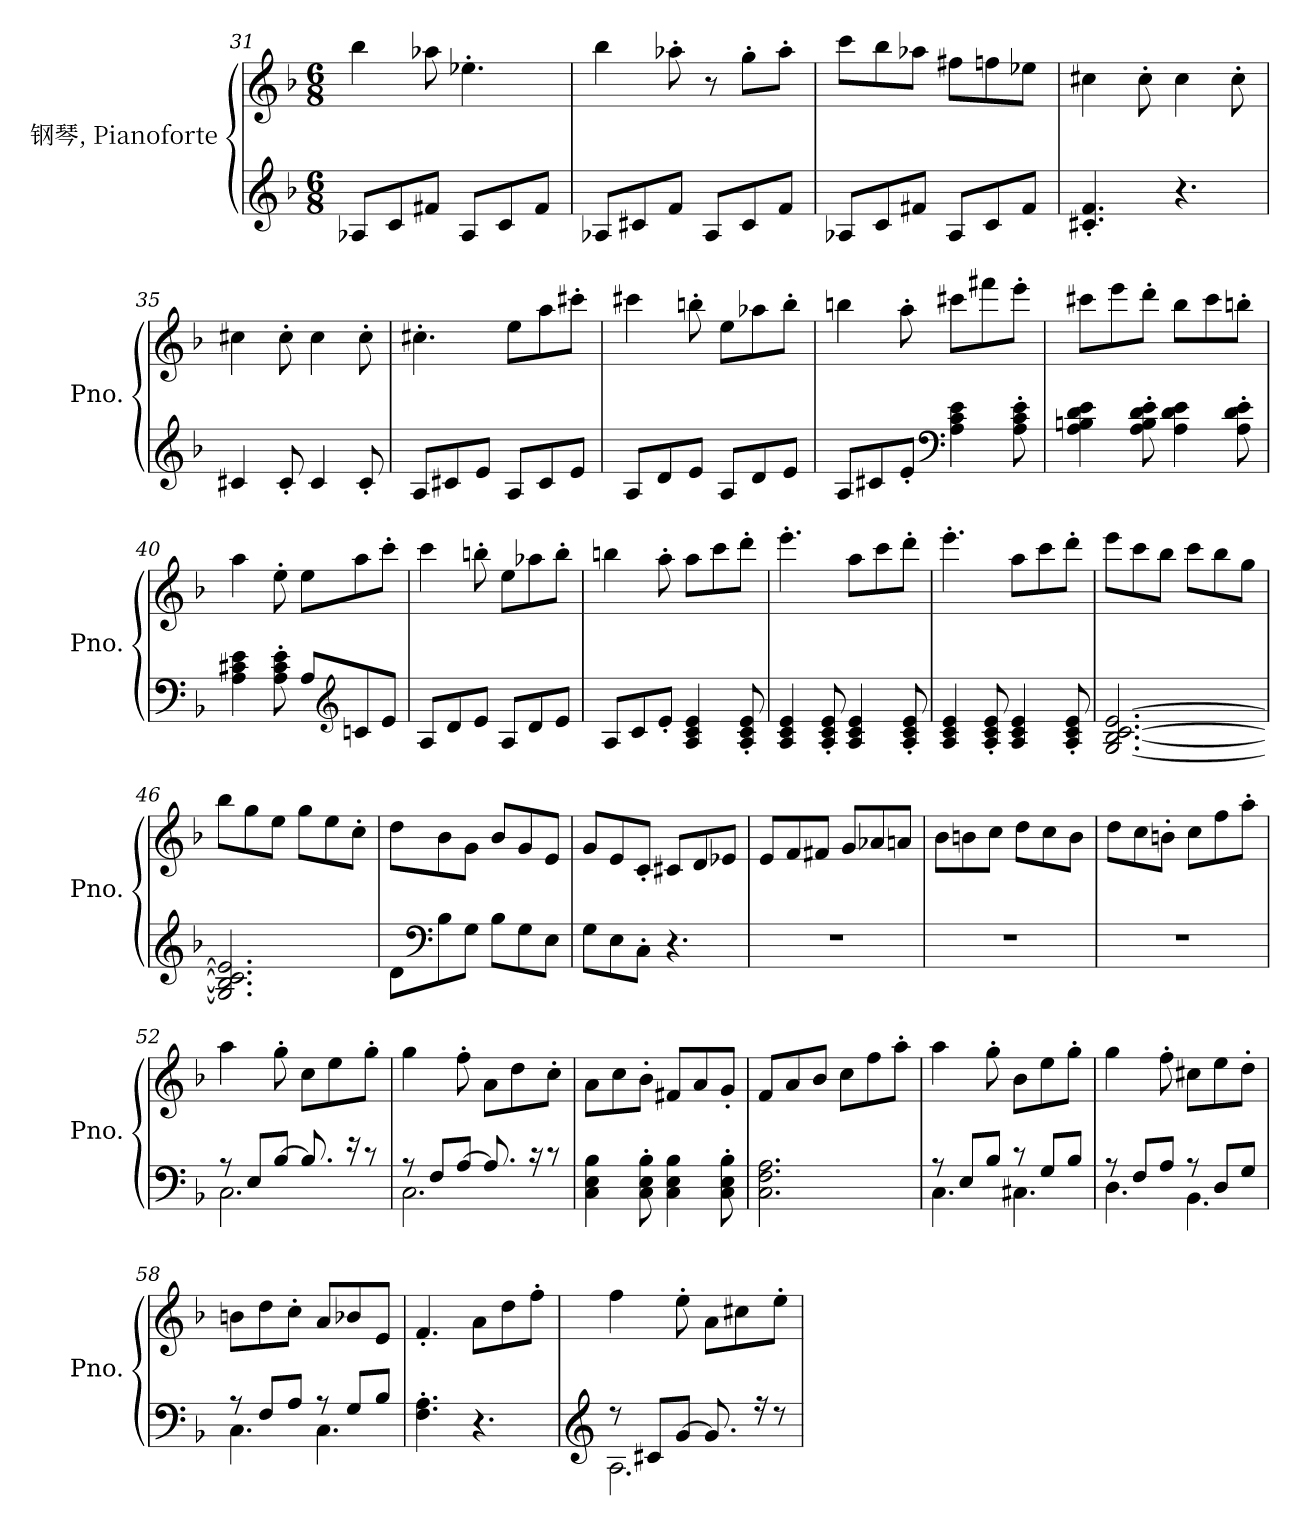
**kern	**kern
*part2	*part1
*staff2	*staff1
*I"钢琴, Pianoforte	*I"钢琴, Pianoforte
*I'Pno.	*I'Pno.
!!LO:PB:g=z
*clefG2	*clefG2
*k[b-]	*k[b-]
*M6/8	*M6/8
=31	=31
8A-X/L	4bb-\
8c/	.
8f#X/J	8aa-X\
8A-/L	4.ee-X'\
8c/	.
8f#/J	.
=32	=32
8A-X/L	4bb-\
8c#X/	.
8f/J	8aa-X'\
8A-/L	8r
8c#/	8gg'\L
8f/J	8aa-'\J
=33	=33
8A-X/L	8ccc\L
8c/	8bb-\
8f#X/J	8aa-X\J
8A-/L	8ff#X\L
8c/	8ffn\
8f#/J	8ee-X\J
=34	=34
4.c#X/' 4.f/'	4cc#X\
.	8cc#'\
4.r	4cc#\
.	8cc#'\
=35	=35
4c#X/	4cc#X\
8c#'/	8cc#'\
4c#/	4cc#\
8c#'/	8cc#'\
!!LO:LB:g=z
=36	=36
*	*MM109
8A/L	4.cc#X'\
8c#X/	.
8e/J	.
8A/L	8ee\L
8c#/	8aa\
8e/J	8ccc#X'\J
=37	=37
8A/L	4ccc#X\
8d/	.
8e/J	8bbn'\
8A/L	8ee\L
8d/	8aa-X\
8e/J	8bb'\J
=38	=38
8A/L	4bbn\
8c#X/	.
8e'/J	8aa'\
*clefF4	*
4A\ 4c#\ 4e\	8ccc#X\L
.	8fff#X\
8A\' 8c#\' 8e\'	8eee'\J
=39	=39
4A\ 4Bn\ 4d\ 4e\	8ccc#X\L
.	8eee\
8A\' 8B\' 8d\' 8e\'	8ddd'\J
4A\ 4d\ 4e\	8bb-\L
.	8ccc#\
8A\' 8d\' 8e\'	8bbn'\J
!!LO:LB:g=z
=40	=40
4A\ 4c#X\ 4e\	4aa\
8A\' 8c#\' 8e\'	8ee'\
8A/L	8ee\L
*clefG2	*
8cn/	8aa\
8e/J	8ccc'\J
=41	=41
8A/L	4ccc\
8d/	.
8e/J	8bbn'\
8A/L	8ee\L
8d/	8aa-X\
8e/J	8bb'\J
=42	=42
8A/L	4bbn\
8c/	.
8e'/J	8aa'\
4A/ 4c/ 4e/	8aa\L
.	8ccc\
8A/' 8c/' 8e/'	8ddd'\J
=43	=43
4A/ 4c/ 4e/	4.eee'\
8A/' 8c/' 8e/'	.
4A/ 4c/ 4e/	8aa\L
.	8ccc\
8A/' 8c/' 8e/'	8ddd'\J
!!LO:LB:g=z
=44	=44
4A/ 4c/ 4e/	4.eee'\
8A/' 8c/' 8e/'	.
4A/ 4c/ 4e/	8aa\L
.	8ccc\
8A/' 8c/' 8e/'	8ddd'\J
=45	=45
[2.G/ [2.B-/ [2.c/ [2.e/	8eee\L
.	8ccc\
.	8bb-\J
.	8ccc\L
.	8bb-\
.	8gg\J
=46	=46
2.G/] 2.B-/] 2.c/] 2.e/]	8bb-\L
.	8gg\
.	8ee\J
.	8gg\L
.	8ee\
.	8cc'\J
=47	=47
8d\L	8dd\L
*clefF4	*
8B-\	8b-\
8G\J	8g\J
8B-\L	8b-/L
8G\	8g/
8E\J	8e/J
=48	=48
8G\L	8g/L
8E\	8e/
8C'\J	8c'/J
4.r	8c#X/L
.	8d/
.	8e-X/J
!!LO:LB:g=z
=49	=49
2.r	8e/L
.	8f/
.	8f#X/J
.	8g/L
.	8a-X/
.	8an/J
=50	=50
2.r	8b-\L
.	8bn\
.	8cc\J
.	8dd\L
.	8cc\
.	8b\J
=51	=51
2.r	8dd\L
.	8cc\
.	8bn'\J
*	*MM109
.	8cc\L
.	8ff\
.	8aa'\J
=52	=52
*^	*
8r	2.C\	4aa\
8E/L	.	.
[8B-/J	.	8gg'\
8.B-/]	.	8cc\L
.	.	8ee\
16r	.	.
8r	.	8gg'\J
=53	=53	=53
8r	2.C\	4gg\
8F/L	.	.
[8A/J	.	8ff'\
8.A/]	.	8a\L
.	.	8dd\
16r	.	.
8r	.	8cc'\J
*v	*v	*
!!LO:LB:g=z
=54	=54
4C\ 4E\ 4B-\	8a\L
.	8cc\
8C\' 8E\' 8B-\'	8b-'\J
4C\ 4E\ 4B-\	8f#X/L
.	8a/
8C\' 8E\' 8B-\'	8g'/J
=55	=55
2.C\ 2.F\ 2.A\	8f/L
.	8a/
.	8b-/J
.	8cc\L
.	8ff\
.	8aa'\J
=56	=56
*^	*
8r	4.C\	4aa\
8E/L	.	.
8B-/J	.	8gg'\
8r	4.C#X\	8b-\L
8G/L	.	8ee\
8B-/J	.	8gg'\J
=57	=57	=57
8r	4.D\	4gg\
8F/L	.	.
8A/J	.	8ff'\
8r	4.BB-\	8cc#X\L
8D/L	.	8ee\
8G/J	.	8dd'\J
=58	=58	=58
8r	4.C\	8bn\L
8F/L	.	8dd\
8A/J	.	8cc'\J
8r	4.C\	8a/L
8G/L	.	8b-X/
8B-/J	.	8e/J
*v	*v	*
!!LO:PB:g=z
=59	=59
*	*MM109
4.F\' 4.A\'	4.f'/
4.r	8a\L
.	8dd\
.	8ff'\J
=60	=60
*clefG2	*
*^	*
8r	2.A\	4ff\
8c#X/L	.	.
[8g/J	.	8ee'\
8.g/]	.	8a\L
.	.	8cc#X\
16r	.	.
8r	.	8ee'\J
*v	*v	*
=	=
*-	*-
